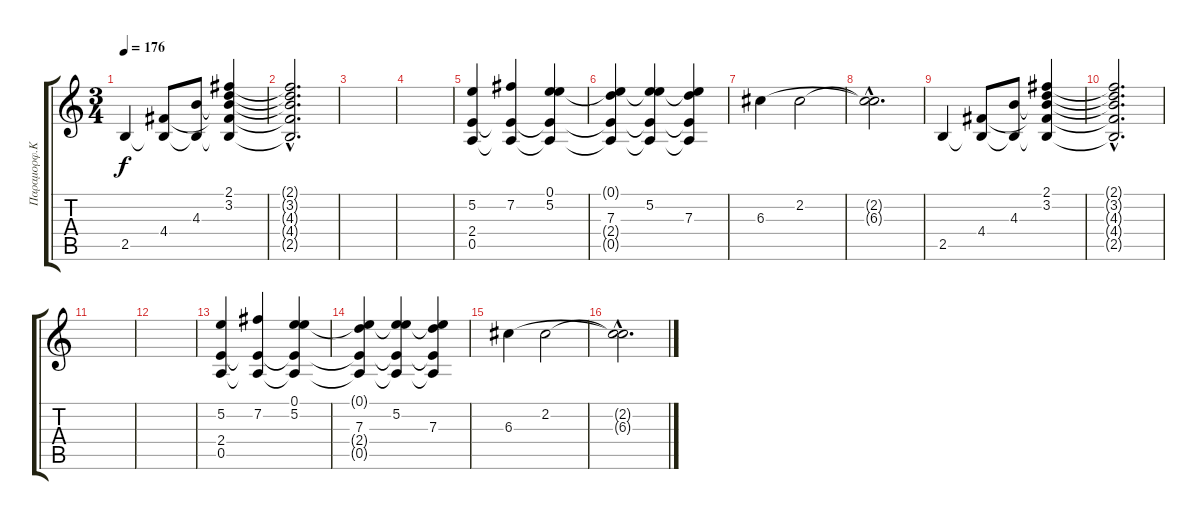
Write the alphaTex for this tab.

\track ("Παραμορφ.Κιθάρα" "Παραμορφ.Κ") {instrument distortionguitar}
\staff {score tabs}
\tuning (E4 B3 G3 D3 A2 E2) {hide}
\ts (3 4)
\tempo 176
\clef g2
\ks c
2.5.4{dy f volume 11} (4.4 2.5{t}).8 (4.3 2.5{t}).8 (2.1 3.2 4.3{t} 4.4{t} 2.5{t}).4 |
(2.1{hac t} 3.2{hac t} 4.3{hac t} 4.4{hac t} 2.5{hac t}).2{d} |
|
|
(5.2 2.4 0.5).4 (7.2 2.4{t} 0.5{t}).4 (0.1 5.2 2.4{t} 0.5{t}).4 |
(0.1{t} 7.3 2.4{t} 0.5{t}).4 (0.1{t} 5.2 2.4{t} 0.5{t}).4 (0.1{t} 7.3 2.4{t} 0.5{t}).4 |
6.3.4 2.2.2 |
(2.2{hac t} 6.3{hac t}).2{d} |
2.5.4 (4.4 2.5{t}).8 (4.3 2.5{t}).8 (2.1 3.2 4.3{t} 4.4{t} 2.5{t}).4 |
(2.1{hac t} 3.2{hac t} 4.3{hac t} 4.4{hac t} 2.5{hac t}).2{d} |
|
|
(5.2 2.4 0.5).4 (7.2 2.4{t} 0.5{t}).4 (0.1 5.2 2.4{t} 0.5{t}).4 |
(0.1{t} 7.3 2.4{t} 0.5{t}).4 (0.1{t} 5.2 2.4{t} 0.5{t}).4 (0.1{t} 7.3 2.4{t} 0.5{t}).4 |
6.3.4 2.2.2 |
(2.2{hac t} 6.3{hac t}).2{d}
